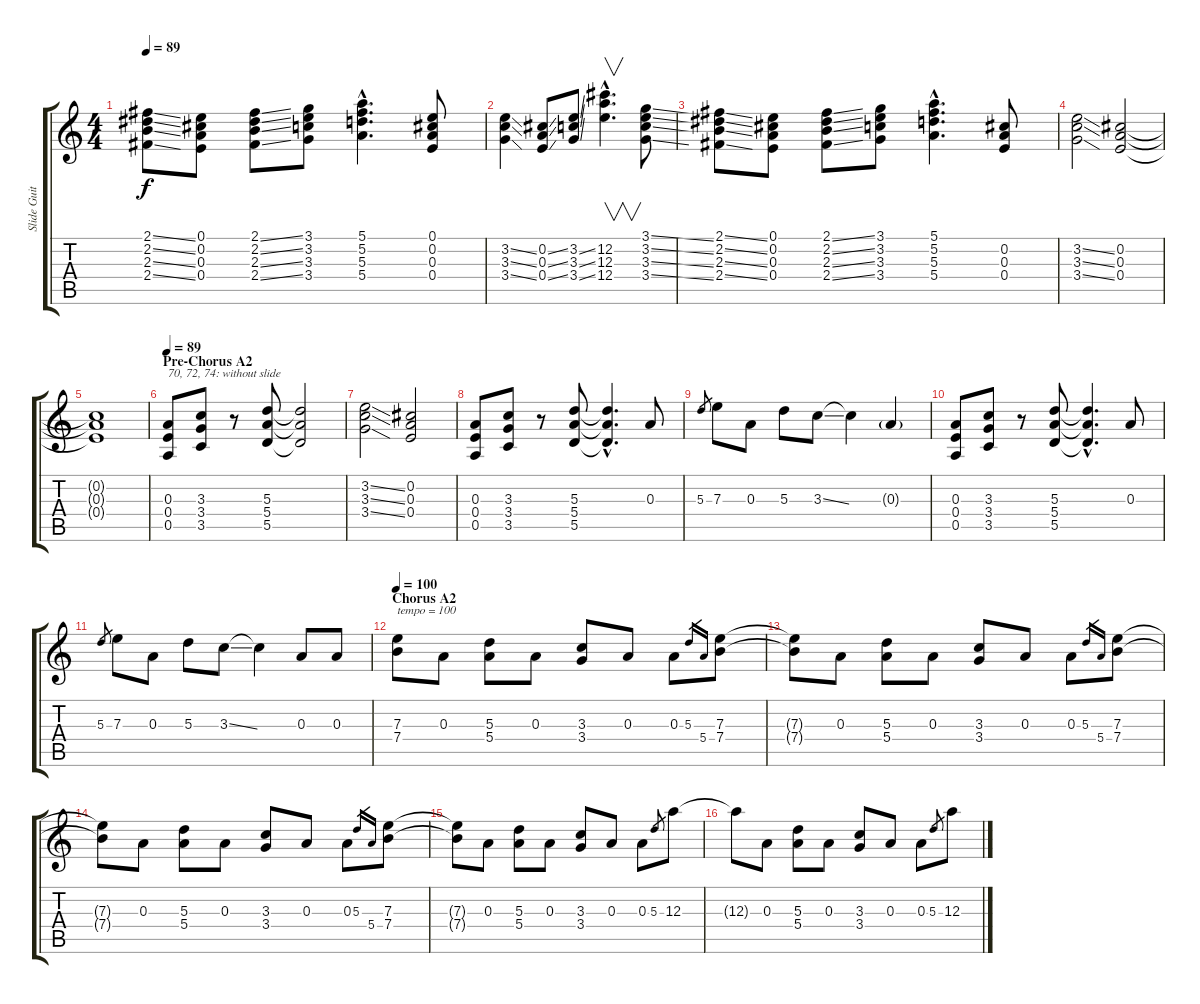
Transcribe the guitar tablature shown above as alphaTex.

\track ("Slide Guitar" "Slide Guit") {instrument distortionguitar}
\staff {score tabs}
\tuning (E4 Db4 A3 E3 A2 E2) {hide}
\ts (4 4)
\tempo 89
\clef g2
\ks c
(2.1{ss} 2.2{ss} 2.3{ss} 2.4{ss}).8{dy f} (0.1 0.2 0.3 0.4).8 (2.1{ss} 2.2{ss} 2.3{ss} 2.4{ss}).8 (3.1 3.2 3.3 3.4).8 (5.1{hac} 5.2{hac} 5.3{hac} 5.4{hac}).4{d} (0.1 0.2 0.3 0.4).8 |
(3.2{ss} 3.3{ss} 3.4{ss}).4 (0.2{ss} 0.3{ss} 0.4{ss}).8 (3.2{ss} 3.3{ss} 3.4{ss}).8 (12.2{hac} 12.3{hac} 12.4{hac}).4{v d} (3.1{ss} 3.2{ss} 3.3{ss} 3.4{ss}).8 |
(2.1{ss} 2.2{ss} 2.3{ss} 2.4{ss}).8 (0.1 0.2 0.3 0.4).8 (2.1{ss} 2.2{ss} 2.3{ss} 2.4{ss}).8 (3.1 3.2 3.3 3.4).8 (5.1{hac} 5.2{hac} 5.3{hac} 5.4{hac}).4{d} (0.2 0.3 0.4).8 |
(3.2{ss} 3.3{ss} 3.4{ss}).2 (0.2 0.3 0.4).2 |
(0.2{t} 0.3{t} 0.4{t}).1 |
\section ("" "Pre-Chorus A2")
\tempo 89
(0.3 0.4 0.5).8{txt "70, 72, 74: without slide"} (3.3 3.4 3.5).8 r.8 (5.3 5.4 5.5).8 (5.3{t} 5.4{t} 5.5{t}).2 |
(3.2{ss} 3.3{ss} 3.4{ss}).2 (0.2 0.3 0.4).2 |
(0.3 0.4 0.5).8 (3.3 3.4 3.5).8 r.8 (5.3 5.4 5.5).8 (5.3{hac t} 5.4{hac t} 5.5{hac t}).4{d} 0.3.8 |
5.3.8{gr} 7.3.8 0.3.8 5.3.8 3.3{ss}.8 3.3{t}.4 0.3{g}.4 |
(0.3 0.4 0.5).8 (3.3 3.4 3.5).8 r.8 (5.3 5.4 5.5).8 (5.3{hac t} 5.4{hac t} 5.5{hac t}).4{d} 0.3.8 |
5.3.8{gr} 7.3.8 0.3.8 5.3.8 3.3{ss}.8 3.3{t}.4 0.3.8 0.3.8 |
\section ("" "Chorus A2")
\tempo 100
(7.3 7.4).8{txt "tempo = 100"} 0.3.8 (5.3 5.4).8 0.3.8 (3.3 3.4).8 0.3.8 0.3.8 5.3.16{gr} 5.4.16{gr} (7.3 7.4).8 |
(7.3{t} 7.4{t}).8 0.3.8 (5.3 5.4).8 0.3.8 (3.3 3.4).8 0.3.8 0.3.8 5.3.16{gr} 5.4.16{gr} (7.3 7.4).8 |
(7.3{t} 7.4{t}).8 0.3.8 (5.3 5.4).8 0.3.8 (3.3 3.4).8 0.3.8 0.3.8 5.3.16{gr} 5.4.16{gr} (7.3 7.4).8 |
(7.3{t} 7.4{t}).8 0.3.8 (5.3 5.4).8 0.3.8 (3.3 3.4).8 0.3.8 0.3.8 5.3.8{gr} 12.3.8 |
12.3{t}.8 0.3.8 (5.3 5.4).8 0.3.8 (3.3 3.4).8 0.3.8 0.3.8 5.3.8{gr} 12.3.8
